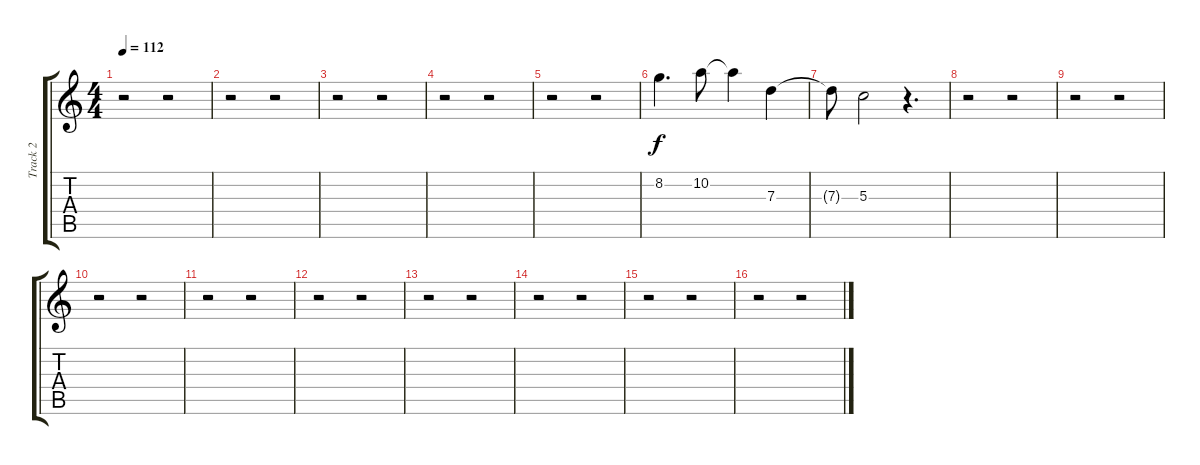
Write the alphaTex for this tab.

\track ("Track 2" "Track 2") {instrument electricguitarjazz}
\staff {score tabs}
\tuning (E4 B3 G3 D3 A2 E2) {hide}
\ts (4 4)
\tempo 112
\clef g2
\ks c
r.2{dy f} r.2 |
r.2 r.2 |
r.2 r.2 |
r.2 r.2 |
r.2 r.2 |
8.2.4{d} 10.2.8 10.2{t}.4 7.3.4 |
7.3{t}.8 5.3.2 r.4{d} |
r.2 r.2 |
r.2 r.2 |
r.2 r.2 |
r.2 r.2 |
r.2 r.2 |
r.2 r.2 |
r.2 r.2 |
r.2 r.2 |
r.2 r.2
